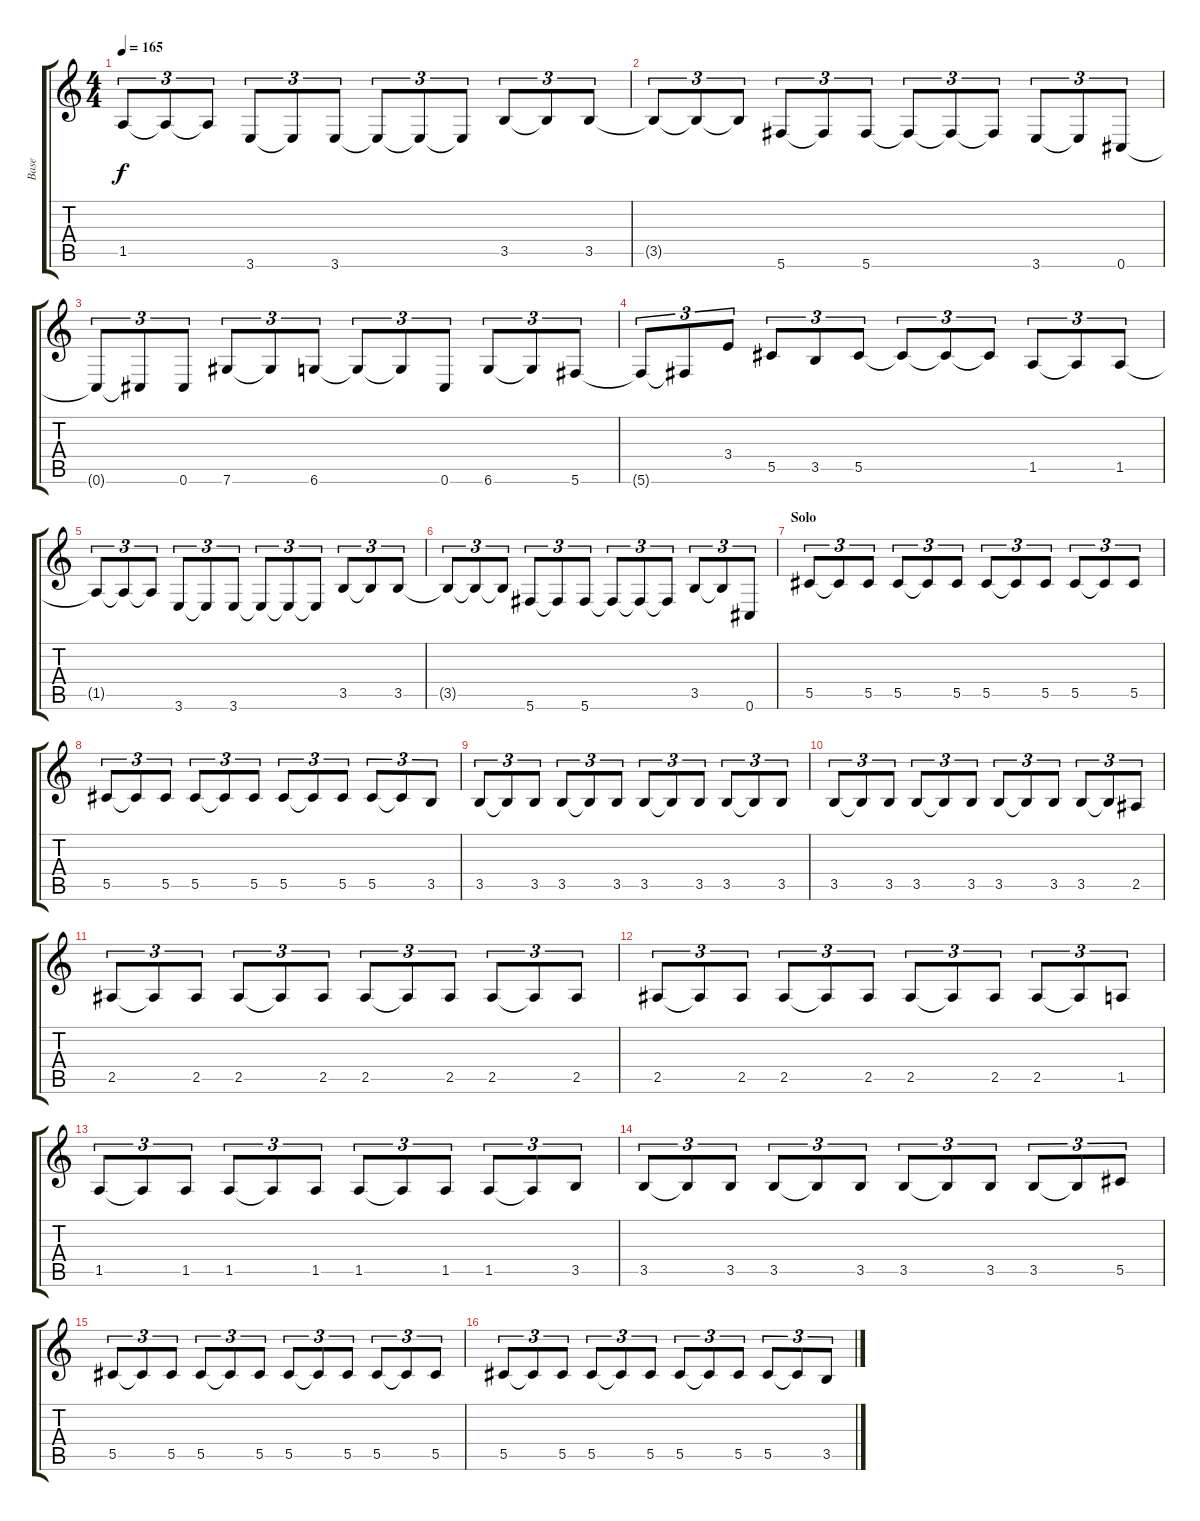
\track ("Base" "Base") {instrument electricbasspick}
\staff {score tabs}
\tuning (Eb4 Bb3 Gb3 Db3 Ab2 Db2) {hide}
\ts (4 4)
\tempo 165
\clef g2
\ks c
1.5{t}.8{tu (3 2) dy f} 1.5{t}.8{tu (3 2)} 1.5{t}.8{tu (3 2)} 3.6.8{tu (3 2)} 3.6{t}.8{tu (3 2)} 3.6.8{tu (3 2)} 3.6{t}.8{tu (3 2)} 3.6{t}.8{tu (3 2)} 3.6{t}.8{tu (3 2)} 3.5.8{tu (3 2)} 3.5{t}.8{tu (3 2)} 3.5.8{tu (3 2)} |
3.5{t}.8{tu (3 2)} 3.5{t}.8{tu (3 2)} 3.5{t}.8{tu (3 2)} 5.6.8{tu (3 2)} 5.6{t}.8{tu (3 2)} 5.6.8{tu (3 2)} 5.6{t}.8{tu (3 2)} 5.6{t}.8{tu (3 2)} 5.6{t}.8{tu (3 2)} 3.6.8{tu (3 2)} 3.6{t}.8{tu (3 2)} 0.6.8{tu (3 2)} |
0.6{t}.8{tu (3 2)} 0.6{t}.8{tu (3 2)} 0.6.8{tu (3 2)} 7.6.8{tu (3 2)} 7.6{t}.8{tu (3 2)} 6.6.8{tu (3 2)} 6.6{t}.8{tu (3 2)} 6.6{t}.8{tu (3 2)} 0.6.8{tu (3 2)} 6.6.8{tu (3 2)} 6.6{t}.8{tu (3 2)} 5.6.8{tu (3 2)} |
5.6{t}.8{tu (3 2)} 5.6{t}.8{tu (3 2)} 3.4.8{tu (3 2)} 5.5.8{tu (3 2)} 3.5.8{tu (3 2)} 5.5.8{tu (3 2)} 5.5{t}.8{tu (3 2)} 5.5{t}.8{tu (3 2)} 5.5{t}.8{tu (3 2)} 1.5.8{tu (3 2)} 1.5{t}.8{tu (3 2)} 1.5.8{tu (3 2)} |
1.5{t}.8{tu (3 2)} 1.5{t}.8{tu (3 2)} 1.5{t}.8{tu (3 2)} 3.6.8{tu (3 2)} 3.6{t}.8{tu (3 2)} 3.6.8{tu (3 2)} 3.6{t}.8{tu (3 2)} 3.6{t}.8{tu (3 2)} 3.6{t}.8{tu (3 2)} 3.5.8{tu (3 2)} 3.5{t}.8{tu (3 2)} 3.5.8{tu (3 2)} |
3.5{t}.8{tu (3 2)} 3.5{t}.8{tu (3 2)} 3.5{t}.8{tu (3 2)} 5.6.8{tu (3 2)} 5.6{t}.8{tu (3 2)} 5.6.8{tu (3 2)} 5.6{t}.8{tu (3 2)} 5.6{t}.8{tu (3 2)} 5.6{t}.8{tu (3 2)} 3.5.8{tu (3 2)} 3.5{t}.8{tu (3 2)} 0.6.8{tu (3 2)} |
\section ("" "Solo")
5.5.8{tu (3 2)} 5.5{t}.8{tu (3 2)} 5.5.8{tu (3 2)} 5.5.8{tu (3 2)} 5.5{t}.8{tu (3 2)} 5.5.8{tu (3 2)} 5.5.8{tu (3 2)} 5.5{t}.8{tu (3 2)} 5.5.8{tu (3 2)} 5.5.8{tu (3 2)} 5.5{t}.8{tu (3 2)} 5.5.8{tu (3 2)} |
5.5.8{tu (3 2)} 5.5{t}.8{tu (3 2)} 5.5.8{tu (3 2)} 5.5.8{tu (3 2)} 5.5{t}.8{tu (3 2)} 5.5.8{tu (3 2)} 5.5.8{tu (3 2)} 5.5{t}.8{tu (3 2)} 5.5.8{tu (3 2)} 5.5.8{tu (3 2)} 5.5{t}.8{tu (3 2)} 3.5.8{tu (3 2)} |
3.5.8{tu (3 2)} 3.5{t}.8{tu (3 2)} 3.5.8{tu (3 2)} 3.5.8{tu (3 2)} 3.5{t}.8{tu (3 2)} 3.5.8{tu (3 2)} 3.5.8{tu (3 2)} 3.5{t}.8{tu (3 2)} 3.5.8{tu (3 2)} 3.5.8{tu (3 2)} 3.5{t}.8{tu (3 2)} 3.5.8{tu (3 2)} |
3.5.8{tu (3 2)} 3.5{t}.8{tu (3 2)} 3.5.8{tu (3 2)} 3.5.8{tu (3 2)} 3.5{t}.8{tu (3 2)} 3.5.8{tu (3 2)} 3.5.8{tu (3 2)} 3.5{t}.8{tu (3 2)} 3.5.8{tu (3 2)} 3.5.8{tu (3 2)} 3.5{t}.8{tu (3 2)} 2.5.8{tu (3 2)} |
2.5.8{tu (3 2)} 2.5{t}.8{tu (3 2)} 2.5.8{tu (3 2)} 2.5.8{tu (3 2)} 2.5{t}.8{tu (3 2)} 2.5.8{tu (3 2)} 2.5.8{tu (3 2)} 2.5{t}.8{tu (3 2)} 2.5.8{tu (3 2)} 2.5.8{tu (3 2)} 2.5{t}.8{tu (3 2)} 2.5.8{tu (3 2)} |
2.5.8{tu (3 2)} 2.5{t}.8{tu (3 2)} 2.5.8{tu (3 2)} 2.5.8{tu (3 2)} 2.5{t}.8{tu (3 2)} 2.5.8{tu (3 2)} 2.5.8{tu (3 2)} 2.5{t}.8{tu (3 2)} 2.5.8{tu (3 2)} 2.5.8{tu (3 2)} 2.5{t}.8{tu (3 2)} 1.5.8{tu (3 2)} |
1.5.8{tu (3 2)} 1.5{t}.8{tu (3 2)} 1.5.8{tu (3 2)} 1.5.8{tu (3 2)} 1.5{t}.8{tu (3 2)} 1.5.8{tu (3 2)} 1.5.8{tu (3 2)} 1.5{t}.8{tu (3 2)} 1.5.8{tu (3 2)} 1.5.8{tu (3 2)} 1.5{t}.8{tu (3 2)} 3.5.8{tu (3 2)} |
3.5.8{tu (3 2)} 3.5{t}.8{tu (3 2)} 3.5.8{tu (3 2)} 3.5.8{tu (3 2)} 3.5{t}.8{tu (3 2)} 3.5.8{tu (3 2)} 3.5.8{tu (3 2)} 3.5{t}.8{tu (3 2)} 3.5.8{tu (3 2)} 3.5.8{tu (3 2)} 3.5{t}.8{tu (3 2)} 5.5.8{tu (3 2)} |
5.5.8{tu (3 2)} 5.5{t}.8{tu (3 2)} 5.5.8{tu (3 2)} 5.5.8{tu (3 2)} 5.5{t}.8{tu (3 2)} 5.5.8{tu (3 2)} 5.5.8{tu (3 2)} 5.5{t}.8{tu (3 2)} 5.5.8{tu (3 2)} 5.5.8{tu (3 2)} 5.5{t}.8{tu (3 2)} 5.5.8{tu (3 2)} |
5.5.8{tu (3 2)} 5.5{t}.8{tu (3 2)} 5.5.8{tu (3 2)} 5.5.8{tu (3 2)} 5.5{t}.8{tu (3 2)} 5.5.8{tu (3 2)} 5.5.8{tu (3 2)} 5.5{t}.8{tu (3 2)} 5.5.8{tu (3 2)} 5.5.8{tu (3 2)} 5.5{t}.8{tu (3 2)} 3.5.8{tu (3 2)}
